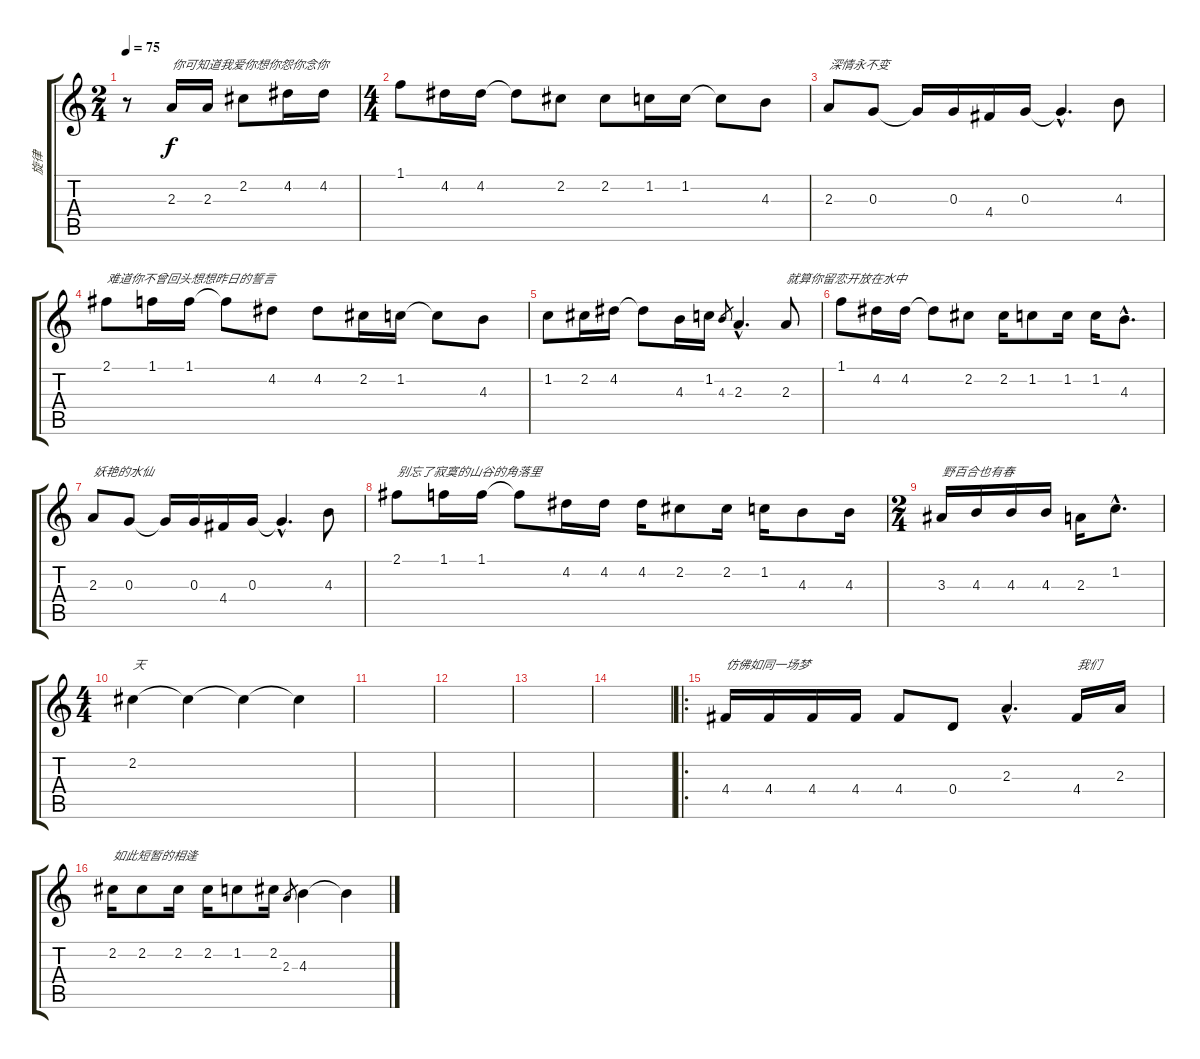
\track ("旋律" "旋律") {instrument distortionguitar}
\staff {score tabs}
\tuning (E4 B3 G3 D3 A2 E2) {hide}
\ts (2 4)
\tempo 75
\clef g2
\ks c
r.8{dy f instrument distortionguitar} 2.3.16{txt "你可知道我爱你想你怨你念你"} 2.3.16 2.2.8 4.2.16 4.2.16 |
\ts (4 4)
1.1.8 4.2.16 4.2.16 4.2{t}.8 2.2.8 2.2.8 1.2.16 1.2.16 1.2{t}.8 4.3.8 |
2.3.8{txt "深情永不变"} 0.3.8 0.3{t}.16 0.3.16 4.4.16 0.3.16 0.3{hac t}.4{d} 4.3.8 |
2.1.8{txt "难道你不曾回头想想昨日的誓言"} 1.1.16 1.1.16 1.1{t}.8 4.2.8 4.2.8 2.2.16 1.2.16 1.2{t}.8 4.3.8 |
1.2.8 2.2.16 4.2.16 4.2{t}.8 4.3.16 1.2.16 4.3.8{gr} 2.3{hac}.4{d} 2.3.8{txt "就算你留恋开放在水中"} |
1.1.8 4.2.16 4.2.16 4.2{t}.8 2.2.8 2.2.16 1.2.8 1.2.16 1.2.16 4.3{hac}.8{d} |
2.3.8{txt "妖艳的水仙"} 0.3.8 0.3{t}.16 0.3.16 4.4.16 0.3.16 0.3{hac t}.4{d} 4.3.8 |
2.1.8{txt "别忘了寂寞的山谷的角落里"} 1.1.16 1.1.16 1.1{t}.8 4.2.16 4.2.16 4.2.16 2.2.8 2.2.16 1.2.16 4.3.8 4.3.16 |
\ts (2 4)
3.3.16{txt "野百合也有春"} 4.3.16 4.3.16 4.3.16 2.3.16 1.2{hac}.8{d} |
\ts (4 4)
2.2.4{txt "天"} 2.2{t}.4 2.2{t}.4 2.2{t}.4 |
|
|
|
|
\ro
4.4.16{txt "仿佛如同一场梦"} 4.4.16 4.4.16 4.4.16 4.4.8 0.4.8 2.3{hac}.4{d} 4.4.16{txt "我们"} 2.3.16 |
2.2.16{txt "如此短暂的相逢"} 2.2.8 2.2.16 2.2.16 1.2.8 2.2.16 2.3.8{gr} 4.3.4 4.3{t}.4
